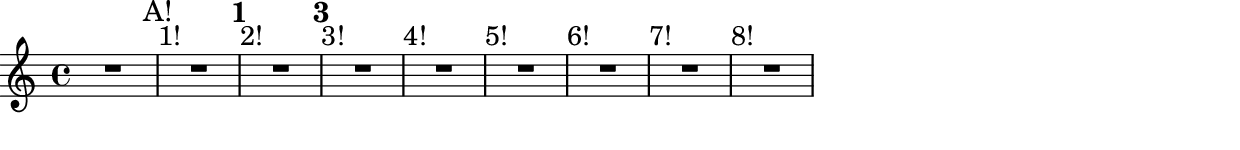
%% Generated by lilypond-book
%% Options: [exampleindent=10.16\mm,indent=0\mm,line-width=160\mm,paper-height=845.047\pt,paper-width=597.508\pt,papersize='(cons (* 597.508 pt) (* 845.047 pt))]
\include "lilypond-book-preamble.ly"


% ****************************************************************
% Start cut-&-pastable-section
% ****************************************************************

#(ly:set-option 'eps-box-padding 3.000000)



\paper {
  #(set-paper-size '(cons (* 597.508 pt) (* 845.047 pt)))
  indent = 0\mm
  line-width = 160\mm
  % offset the left padding, also add 1mm as lilypond creates cropped
  % images with a little space on the right
  line-width = #(- line-width (* mm  3.000000) (* mm 1))
}

\layout {
  
}




% ****************************************************************
% ly snippet:
% ****************************************************************
\sourcefilename "/lilypond-2.27.0/input/regression/mark-tracking-conflict-section-label.ly"
\sourcefileline 0
\version "2.23.6"
#(ly:set-option 'warning-as-error #t)

\header {
  texidoc = "LilyPond issues warnings when @code{\\sectionLabel}
conflicts with certain other simultaneous marks, and engraves only
the first.

Section labels 1! to@tie{}3! should appear with various rehearsal
marks.  Section labels 4! to@tie{}8! should appear alone."
}

\layout {
  \context {
    \Score
    rehearsalMarkFormatter = #format-mark-numbers
  }
}

\parallelMusic upper,lower {
  R1 \sectionLabel "1!" |
  R1 \mark "A!" |
  %% no warning

  R1 \sectionLabel "2!" |
  R1 \mark \default |
  %% no warning

  R1 \sectionLabel "3!" |
  R1 \mark 3    |
  %% no warning

  R1 \sectionLabel "4!" |
  R1 \segnoMark \default |
  #(ly:expect-warning (ly:translate-cpp-warning-scheme
                       "conflict with event: `%s'") "section-label-event")
  #(ly:expect-warning (ly:translate-cpp-warning-scheme
                       "discarding event: `%s'") "segno-mark-event")

  R1 \sectionLabel "5!" |
  R1 \segnoMark 5 |
  #(ly:expect-warning (ly:translate-cpp-warning-scheme
                       "conflict with event: `%s'") "section-label-event")
  #(ly:expect-warning (ly:translate-cpp-warning-scheme
                       "discarding event: `%s'") "segno-mark-event")

  R1 \sectionLabel "6!" |
  R1 \codaMark \default |
  #(ly:expect-warning (ly:translate-cpp-warning-scheme
                       "conflict with event: `%s'") "section-label-event")
  #(ly:expect-warning (ly:translate-cpp-warning-scheme
                       "discarding event: `%s'") "coda-mark-event")

  R1 \sectionLabel "7!" |
  R1 \codaMark 5 |
  #(ly:expect-warning (ly:translate-cpp-warning-scheme
                       "conflict with event: `%s'") "section-label-event")
  #(ly:expect-warning (ly:translate-cpp-warning-scheme
                       "discarding event: `%s'") "coda-mark-event")

  R1 \sectionLabel "8!" |
  R1 \sectionLabel "Yoda" |
  #(ly:expect-warning (ly:translate-cpp-warning-scheme
                       "conflict with event: `%s'") "section-label-event")
  #(ly:expect-warning (ly:translate-cpp-warning-scheme
                       "discarding event: `%s'") "section-label-event")

  R1 |
  R1 |
}

\new Staff <<
  \new Voice \upper
  \new Voice \lower
>>



% ****************************************************************
% end ly snippet
% ****************************************************************
